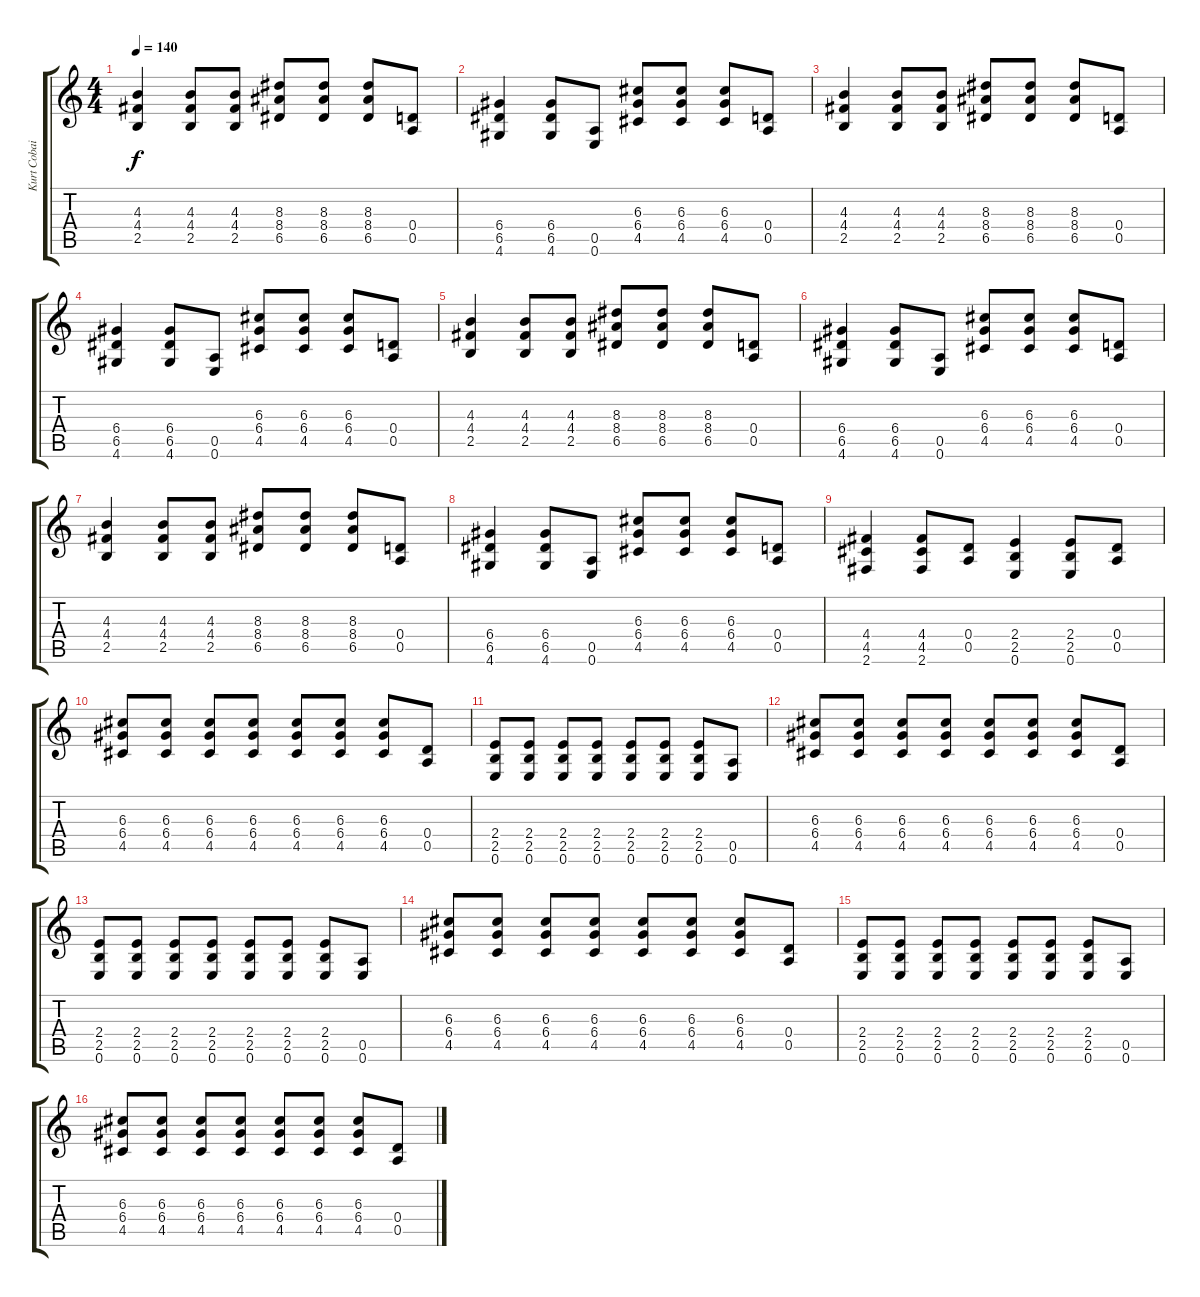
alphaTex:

\track ("Kurt Cobain" "Kurt Cobai") {instrument electricguitarclean}
\staff {score tabs}
\tuning (E4 B3 G3 D3 A2 E2) {hide}
\ts (4 4)
\tempo 140
\clef g2
\ks c
(4.3 4.4 2.5).4{dy f} (4.3 4.4 2.5).8 (4.3 4.4 2.5).8 (8.3 8.4 6.5).8 (8.3 8.4 6.5).8 (8.3 8.4 6.5).8 (0.4 0.5).8 |
(6.4 6.5 4.6).4 (6.4 6.5 4.6).8 (0.5 0.6).8 (6.3 6.4 4.5).8 (6.3 6.4 4.5).8 (6.3 6.4 4.5).8 (0.4 0.5).8 |
(4.3 4.4 2.5).4 (4.3 4.4 2.5).8 (4.3 4.4 2.5).8 (8.3 8.4 6.5).8 (8.3 8.4 6.5).8 (8.3 8.4 6.5).8 (0.4 0.5).8 |
(6.4 6.5 4.6).4 (6.4 6.5 4.6).8 (0.5 0.6).8 (6.3 6.4 4.5).8 (6.3 6.4 4.5).8 (6.3 6.4 4.5).8 (0.4 0.5).8 |
(4.3 4.4 2.5).4 (4.3 4.4 2.5).8 (4.3 4.4 2.5).8 (8.3 8.4 6.5).8 (8.3 8.4 6.5).8 (8.3 8.4 6.5).8 (0.4 0.5).8 |
(6.4 6.5 4.6).4 (6.4 6.5 4.6).8 (0.5 0.6).8 (6.3 6.4 4.5).8 (6.3 6.4 4.5).8 (6.3 6.4 4.5).8 (0.4 0.5).8 |
(4.3 4.4 2.5).4 (4.3 4.4 2.5).8 (4.3 4.4 2.5).8 (8.3 8.4 6.5).8 (8.3 8.4 6.5).8 (8.3 8.4 6.5).8 (0.4 0.5).8 |
(6.4 6.5 4.6).4 (6.4 6.5 4.6).8 (0.5 0.6).8 (6.3 6.4 4.5).8 (6.3 6.4 4.5).8 (6.3 6.4 4.5).8 (0.4 0.5).8 |
(4.4 4.5 2.6).4 (4.4 4.5 2.6).8 (0.4 0.5).8 (2.4 2.5 0.6).4 (2.4 2.5 0.6).8 (0.4 0.5).8 |
(6.3 6.4 4.5).8 (6.3 6.4 4.5).8 (6.3 6.4 4.5).8 (6.3 6.4 4.5).8 (6.3 6.4 4.5).8 (6.3 6.4 4.5).8 (6.3 6.4 4.5).8 (0.4 0.5).8 |
(2.4 2.5 0.6).8 (2.4 2.5 0.6).8 (2.4 2.5 0.6).8 (2.4 2.5 0.6).8 (2.4 2.5 0.6).8 (2.4 2.5 0.6).8 (2.4 2.5 0.6).8 (0.5 0.6).8 |
(6.3 6.4 4.5).8 (6.3 6.4 4.5).8 (6.3 6.4 4.5).8 (6.3 6.4 4.5).8 (6.3 6.4 4.5).8 (6.3 6.4 4.5).8 (6.3 6.4 4.5).8 (0.4 0.5).8 |
(2.4 2.5 0.6).8 (2.4 2.5 0.6).8 (2.4 2.5 0.6).8 (2.4 2.5 0.6).8 (2.4 2.5 0.6).8 (2.4 2.5 0.6).8 (2.4 2.5 0.6).8 (0.5 0.6).8 |
(6.3 6.4 4.5).8 (6.3 6.4 4.5).8 (6.3 6.4 4.5).8 (6.3 6.4 4.5).8 (6.3 6.4 4.5).8 (6.3 6.4 4.5).8 (6.3 6.4 4.5).8 (0.4 0.5).8 |
(2.4 2.5 0.6).8 (2.4 2.5 0.6).8 (2.4 2.5 0.6).8 (2.4 2.5 0.6).8 (2.4 2.5 0.6).8 (2.4 2.5 0.6).8 (2.4 2.5 0.6).8 (0.5 0.6).8 |
(6.3 6.4 4.5).8 (6.3 6.4 4.5).8 (6.3 6.4 4.5).8 (6.3 6.4 4.5).8 (6.3 6.4 4.5).8 (6.3 6.4 4.5).8 (6.3 6.4 4.5).8 (0.4 0.5).8
